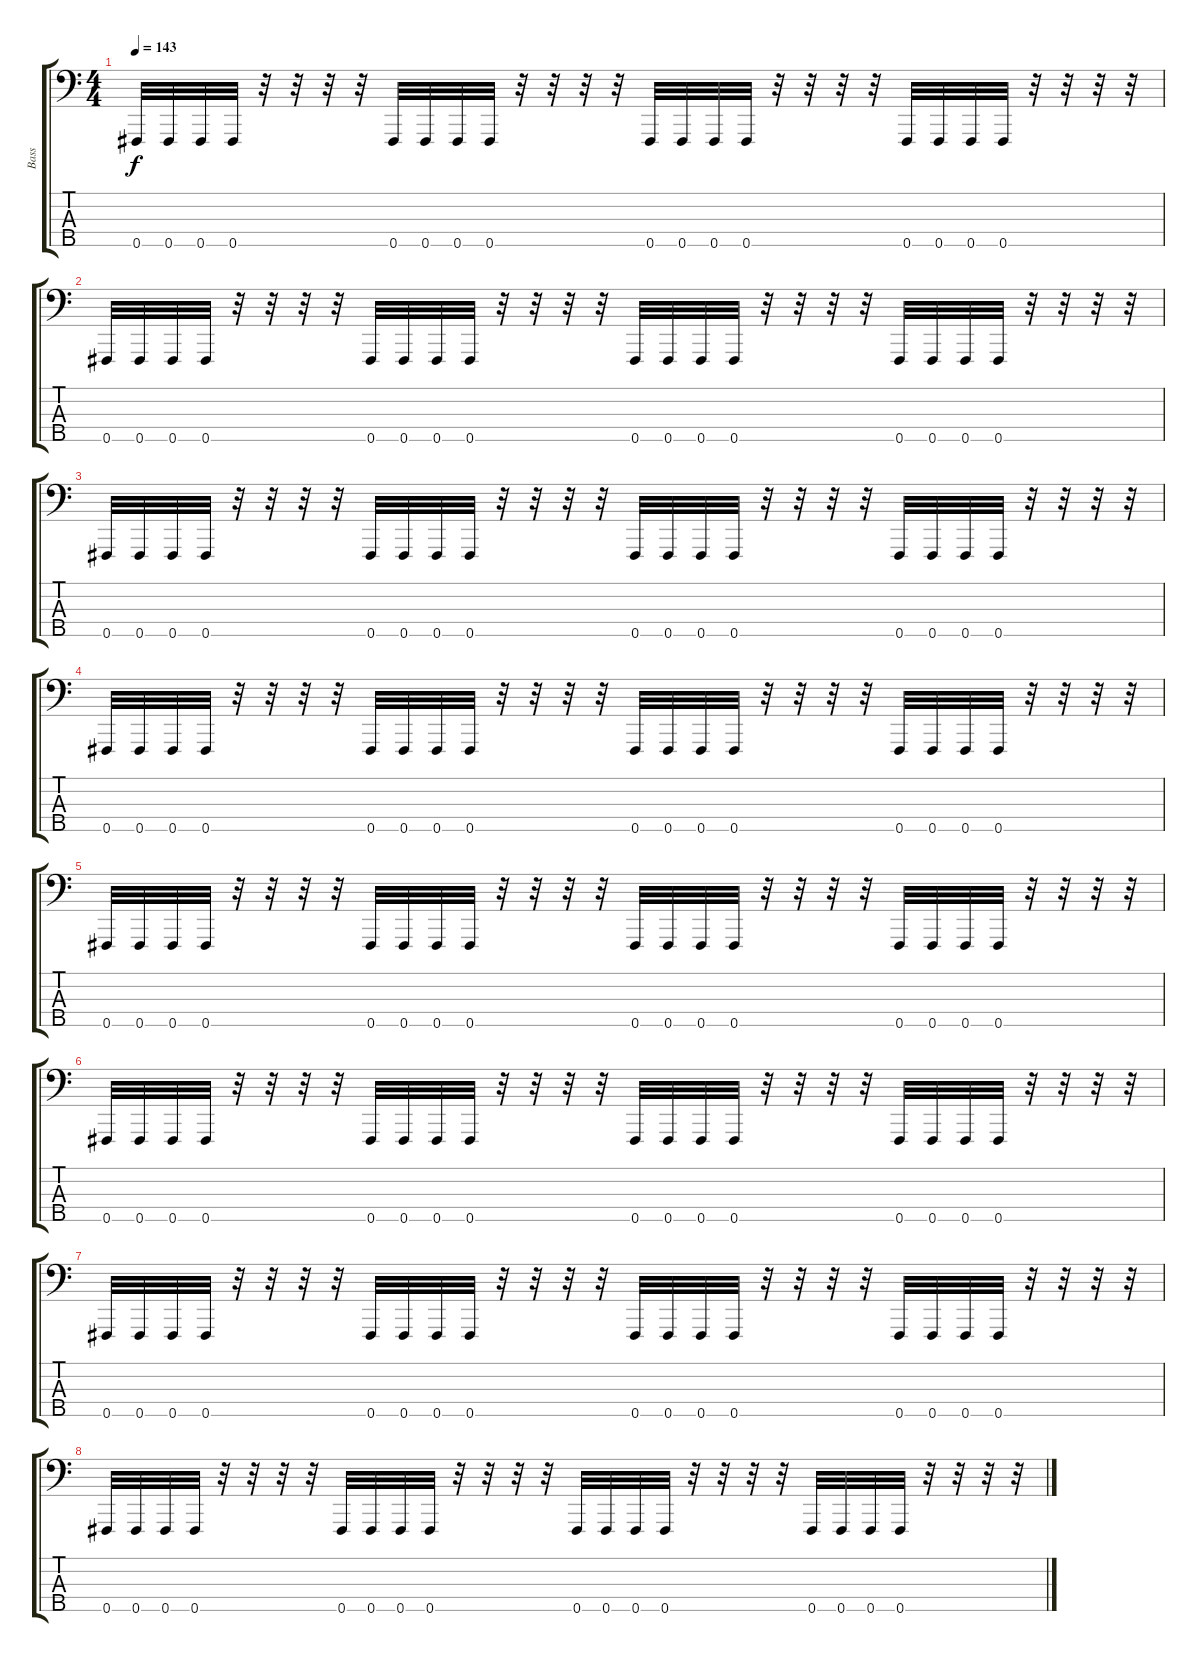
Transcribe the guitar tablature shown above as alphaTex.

\track ("Bass" "Bass") {instrument electricbasspick}
\staff {score tabs}
\tuning (D2 A1 E1 B0 Gb0) {hide}
\ts (4 4)
\tempo 143
\clef f4
\ks c
0.5.32{dy f} 0.5.32 0.5.32 0.5.32 r.32 r.32 r.32 r.32 0.5.32 0.5.32 0.5.32 0.5.32 r.32 r.32 r.32 r.32 0.5.32 0.5.32 0.5.32 0.5.32 r.32 r.32 r.32 r.32 0.5.32 0.5.32 0.5.32 0.5.32 r.32 r.32 r.32 r.32 |
0.5.32 0.5.32 0.5.32 0.5.32 r.32 r.32 r.32 r.32 0.5.32 0.5.32 0.5.32 0.5.32 r.32 r.32 r.32 r.32 0.5.32 0.5.32 0.5.32 0.5.32 r.32 r.32 r.32 r.32 0.5.32 0.5.32 0.5.32 0.5.32 r.32 r.32 r.32 r.32 |
0.5.32 0.5.32 0.5.32 0.5.32 r.32 r.32 r.32 r.32 0.5.32 0.5.32 0.5.32 0.5.32 r.32 r.32 r.32 r.32 0.5.32 0.5.32 0.5.32 0.5.32 r.32 r.32 r.32 r.32 0.5.32 0.5.32 0.5.32 0.5.32 r.32 r.32 r.32 r.32 |
0.5.32 0.5.32 0.5.32 0.5.32 r.32 r.32 r.32 r.32 0.5.32 0.5.32 0.5.32 0.5.32 r.32 r.32 r.32 r.32 0.5.32 0.5.32 0.5.32 0.5.32 r.32 r.32 r.32 r.32 0.5.32 0.5.32 0.5.32 0.5.32 r.32 r.32 r.32 r.32 |
0.5.32 0.5.32 0.5.32 0.5.32 r.32 r.32 r.32 r.32 0.5.32 0.5.32 0.5.32 0.5.32 r.32 r.32 r.32 r.32 0.5.32 0.5.32 0.5.32 0.5.32 r.32 r.32 r.32 r.32 0.5.32 0.5.32 0.5.32 0.5.32 r.32 r.32 r.32 r.32 |
0.5.32 0.5.32 0.5.32 0.5.32 r.32 r.32 r.32 r.32 0.5.32 0.5.32 0.5.32 0.5.32 r.32 r.32 r.32 r.32 0.5.32 0.5.32 0.5.32 0.5.32 r.32 r.32 r.32 r.32 0.5.32 0.5.32 0.5.32 0.5.32 r.32 r.32 r.32 r.32 |
0.5.32 0.5.32 0.5.32 0.5.32 r.32 r.32 r.32 r.32 0.5.32 0.5.32 0.5.32 0.5.32 r.32 r.32 r.32 r.32 0.5.32 0.5.32 0.5.32 0.5.32 r.32 r.32 r.32 r.32 0.5.32 0.5.32 0.5.32 0.5.32 r.32 r.32 r.32 r.32 |
0.5.32 0.5.32 0.5.32 0.5.32 r.32 r.32 r.32 r.32 0.5.32 0.5.32 0.5.32 0.5.32 r.32 r.32 r.32 r.32 0.5.32 0.5.32 0.5.32 0.5.32 r.32 r.32 r.32 r.32 0.5.32 0.5.32 0.5.32 0.5.32 r.32 r.32 r.32 r.32
